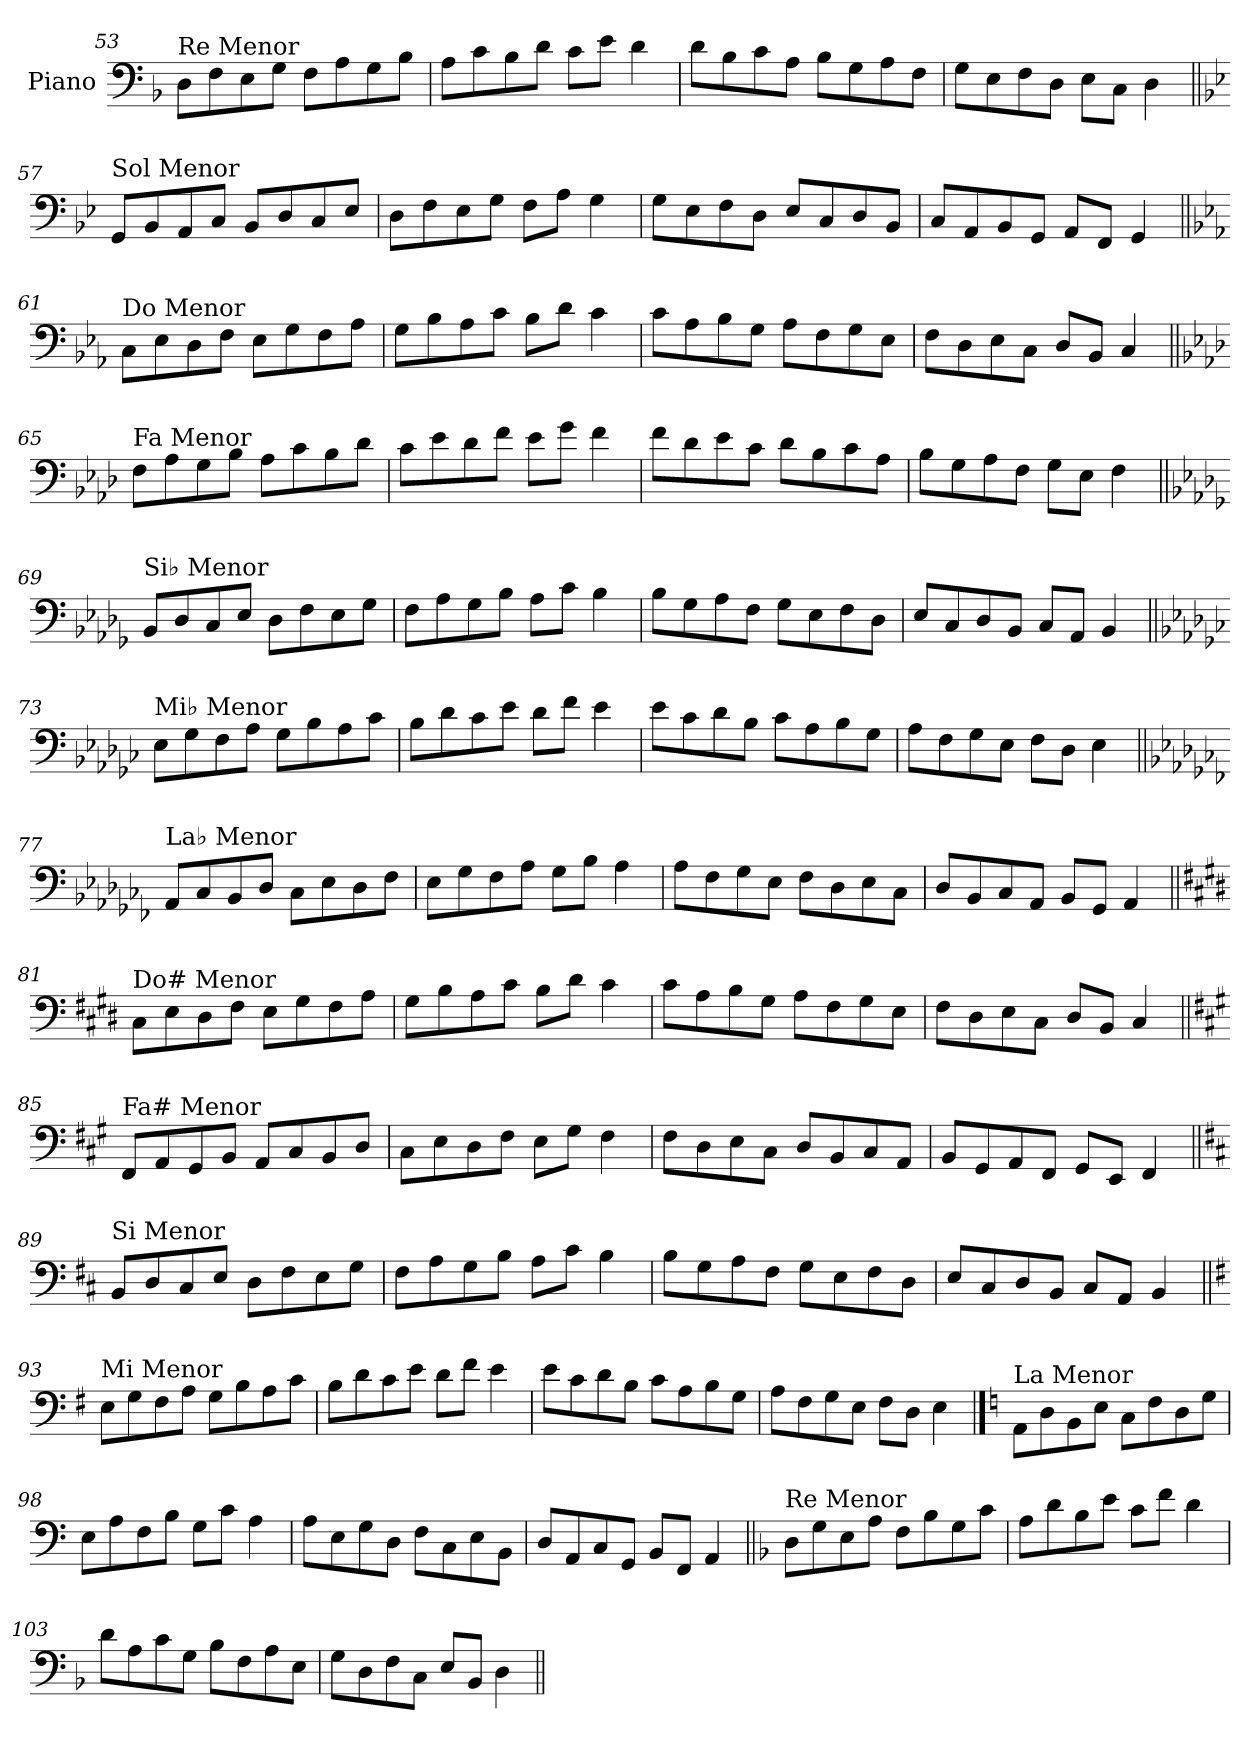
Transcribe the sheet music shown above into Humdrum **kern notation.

**kern
*part1
*staff1
*I"Piano
*I'Pno.
!!LO:LB:g=z
*clefF4
*k[b-]
=53
!LO:TX:a:t=Re Menor
8D\L
8F\
8E\
8G\J
8F\L
8A\
8G\
8B-\J
=54
8A\L
8c\
8B-\
8d\J
8c\L
8e\J
4d\
=55
8d\L
8B-\
8c\
8A\J
8B-\L
8G\
8A\
8F\J
=56
8G\L
8E\
8F\
8D\J
8E\L
8C\J
4D\
!!LO:LB:g=z
=57||
*k[b-e-]
!LO:TX:a:t=Sol Menor
8GG/L
8BB-/
8AA/
8C/J
8BB-/L
8D/
8C/
8E-/J
=58
8D\L
8F\
8E-\
8G\J
8F\L
8A\J
4G\
=59
8G\L
8E-\
8F\
8D\J
8E-/L
8C/
8D/
8BB-/J
=60
8C/L
8AA/
8BB-/
8GG/J
8AA/L
8FF/J
4GG/
!!LO:LB:g=z
=61||
*k[b-e-a-]
!LO:TX:a:t=Do Menor
8C\L
8E-\
8D\
8F\J
8E-\L
8G\
8F\
8A-\J
=62
8G\L
8B-\
8A-\
8c\J
8B-\L
8d\J
4c\
=63
8c\L
8A-\
8B-\
8G\J
8A-\L
8F\
8G\
8E-\J
=64
8F\L
8D\
8E-\
8C\J
8D/L
8BB-/J
4C/
!!LO:LB:g=z
=65||
*k[b-e-a-d-]
!LO:TX:a:t=Fa Menor
8F\L
8A-\
8G\
8B-\J
8A-\L
8c\
8B-\
8d-\J
=66
8c\L
8e-\
8d-\
8f\J
8e-\L
8g\J
4f\
=67
8f\L
8d-\
8e-\
8c\J
8d-\L
8B-\
8c\
8A-\J
=68
8B-\L
8G\
8A-\
8F\J
8G\L
8E-\J
4F\
!!LO:LB:g=z
=69||
*k[b-e-a-d-g-]
!LO:TX:a:t=Si♭ Menor
8BB-/L
8D-/
8C/
8E-/J
8D-\L
8F\
8E-\
8G-\J
=70
8F\L
8A-\
8G-\
8B-\J
8A-\L
8c\J
4B-\
=71
8B-\L
8G-\
8A-\
8F\J
8G-\L
8E-\
8F\
8D-\J
=72
8E-/L
8C/
8D-/
8BB-/J
8C/L
8AA-/J
4BB-/
!!LO:LB:g=z
=73||
*k[b-e-a-d-g-c-]
!LO:TX:a:t=Mi♭ Menor
8E-\L
8G-\
8F\
8A-\J
8G-\L
8B-\
8A-\
8c-\J
=74
8B-\L
8d-\
8c-\
8e-\J
8d-\L
8f\J
4e-\
=75
8e-\L
8c-\
8d-\
8B-\J
8c-\L
8A-\
8B-\
8G-\J
=76
8A-\L
8F\
8G-\
8E-\J
8F\L
8D-\J
4E-\
!!LO:LB:g=z
=77||
*k[b-e-a-d-g-c-f-]
!LO:TX:a:t=La♭ Menor
8AA-/L
8C-/
8BB-/
8D-/J
8C-\L
8E-\
8D-\
8F-\J
=78
8E-\L
8G-\
8F-\
8A-\J
8G-\L
8B-\J
4A-\
=79
8A-\L
8F-\
8G-\
8E-\J
8F-\L
8D-\
8E-\
8C-\J
=80
8D-/L
8BB-/
8C-/
8AA-/J
8BB-/L
8GG-/J
4AA-/
!!LO:LB:g=z
=81||
*k[f#c#g#d#]
!LO:TX:a:t=Do# Menor
8C#\L
8E\
8D#\
8F#\J
8E\L
8G#\
8F#\
8A\J
=82
8G#\L
8B\
8A\
8c#\J
8B\L
8d#\J
4c#\
=83
8c#\L
8A\
8B\
8G#\J
8A\L
8F#\
8G#\
8E\J
=84
8F#\L
8D#\
8E\
8C#\J
8D#/L
8BB/J
4C#/
!!LO:LB:g=z
=85||
*k[f#c#g#]
!LO:TX:a:t=Fa# Menor
8FF#/L
8AA/
8GG#/
8BB/J
8AA/L
8C#/
8BB/
8D/J
=86
8C#\L
8E\
8D\
8F#\J
8E\L
8G#\J
4F#\
=87
8F#\L
8D\
8E\
8C#\J
8D/L
8BB/
8C#/
8AA/J
=88
8BB/L
8GG#/
8AA/
8FF#/J
8GG#/L
8EE/J
4FF#/
!!LO:LB:g=z
=89||
*k[f#c#]
!LO:TX:a:t=Si Menor
8BB/L
8D/
8C#/
8E/J
8D\L
8F#\
8E\
8G\J
=90
8F#\L
8A\
8G\
8B\J
8A\L
8c#\J
4B\
=91
8B\L
8G\
8A\
8F#\J
8G\L
8E\
8F#\
8D\J
=92
8E/L
8C#/
8D/
8BB/J
8C#/L
8AA/J
4BB/
!!LO:LB:g=z
=93||
*k[f#]
!LO:TX:a:t=Mi Menor
8E\L
8G\
8F#\
8A\J
8G\L
8B\
8A\
8c\J
=94
8B\L
8d\
8c\
8e\J
8d\L
8f#\J
4e\
=95
8e\L
8c\
8d\
8B\J
8c\L
8A\
8B\
8G\J
=96
8A\L
8F#\
8G\
8E\J
8F#\L
8D\J
4E\
!!LO:PB:g=z
==97
*k[]
!LO:TX:a:t=La Menor
8AA\L
8D\
8BB\
8E\J
8C\L
8F\
8D\
8G\J
=98
8E\L
8A\
8F\
8B\J
8G\L
8c\J
4A\
=99
8A\L
8E\
8G\
8D\J
8F\L
8C\
8E\
8BB\J
=100
8D/L
8AA/
8C/
8GG/J
8BB/L
8FF/J
4AA/
!!LO:LB:g=z
=101||
*k[b-]
!LO:TX:a:t=Re Menor
8D\L
8G\
8E\
8A\J
8F\L
8B-\
8G\
8c\J
=102
8A\L
8d\
8B-\
8e\J
8c\L
8f\J
4d\
=103
8d\L
8A\
8c\
8G\J
8B-\L
8F\
8A\
8E\J
=104
8G\L
8D\
8F\
8C\J
8E/L
8BB-/J
4D\
=||
*-
